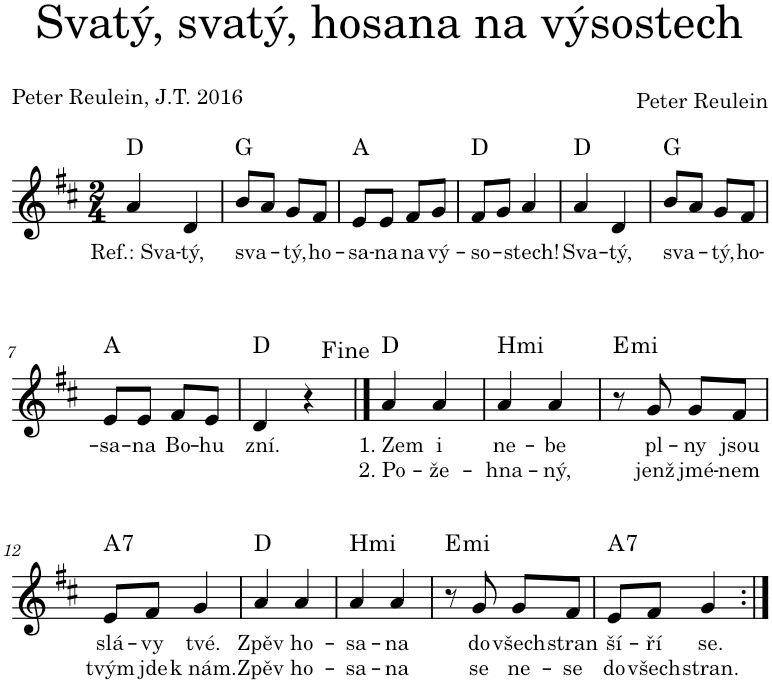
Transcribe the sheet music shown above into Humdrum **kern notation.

**kern	**text	**text	**harte
*part1	*part1	*part1	*part1
*staff1	*staff1	*staff1	*
*I"Hlas	*	*	*
*I'Hl.	*	*	*
*clefG2	*	*	*
*k[f#c#]	*	*	*
*M2/4	*	*	*
=1	=1	=1	=1
!	!LO:LY:b	!	!
4a/	Ref.: Sva-	.	D:maj
!	!LO:LY:b	!	!
4d/	-tý,	.	.
=2	=2	=2	=2
!	!LO:LY:b	!	!
8b/L	sva-	.	G:maj
8a/J	.	.	.
!	!LO:LY:b	!	!
8g/L	-tý,	.	.
!	!LO:LY:b	!	!
8f#/J	ho-	.	.
=3	=3	=3	=3
!	!LO:LY:b	!	!
8e/L	-sa-	.	A:maj
!	!LO:LY:b	!	!
8e/J	-na	.	.
!	!LO:LY:b	!	!
8f#/L	na	.	.
!	!LO:LY:b	!	!
8g/J	vý-	.	.
=4	=4	=4	=4
!	!LO:LY:b	!	!
8f#/L	-so-	.	D:maj
8g/J	.	.	.
!	!LO:LY:b	!	!
4a/	-stech!	.	.
=5	=5	=5	=5
!	!LO:LY:b	!	!
4a/	Sva-	.	D:maj
!	!LO:LY:b	!	!
4d/	-tý,	.	.
=6	=6	=6	=6
!	!LO:LY:b	!	!
8b/L	sva-	.	G:maj
8a/J	.	.	.
!	!LO:LY:b	!	!
8g/L	-tý,	.	.
!	!LO:LY:b	!	!
8f#/J	ho-	.	.
!!LO:LB:g=z
=7	=7	=7	=7
!	!LO:LY:b	!	!
8e/L	-sa-	.	A:maj
!	!LO:LY:b	!	!
8e/J	-na	.	.
!	!LO:LY:b	!	!
8f#/L	Bo-	.	.
!	!LO:LY:b	!	!
8e/J	-hu	.	.
=8	=8	=8	=8
!	!LO:LY:b	!	!
4d/	zní.	.	D:maj
4r	.	.	.
==9	==9	==9	==9
!	!LO:LY:b	!LO:LY:b	!
4a/	1. Zem	2. Po-	D:maj
!	!LO:LY:b	!LO:LY:b	!
4a/	i	-že-	.
=10	=10	=10	=10
!	!LO:LY:b	!LO:LY:b	!LO:H:kt=Hmi
4a/	ne-	-hna-	N
!	!LO:LY:b	!LO:LY:b	!
4a/	-be	-ný,	.
=11	=11	=11	=11
!	!	!	!LO:H:kt=mi
8r	.	.	E:min
!	!LO:LY:b	!LO:LY:b	!
8g/	pl-	jenž	.
!	!LO:LY:b	!LO:LY:b	!
8g/L	-ny	jmé-	.
!	!LO:LY:b	!LO:LY:b	!
8f#/J	jsou	-nem	.
!!LO:LB:g=z
=12	=12	=12	=12
!	!LO:LY:b	!LO:LY:b	!LO:H:kt=7
8e/L	slá-	tvým	A:7
!	!LO:LY:b	!LO:LY:b	!
8f#/J	-vy	jde	.
!	!LO:LY:b	!LO:LY:b	!
4g/	tvé.	k nám.	.
=13	=13	=13	=13
!	!LO:LY:b	!LO:LY:b	!
4a/	Zpěv	Zpěv	D:maj
!	!LO:LY:b	!LO:LY:b	!
4a/	ho-	ho-	.
=14	=14	=14	=14
!	!LO:LY:b	!LO:LY:b	!LO:H:kt=Hmi
4a/	-sa-	-sa-	N
!	!LO:LY:b	!LO:LY:b	!
4a/	-na	-na	.
=15	=15	=15	=15
!	!	!	!LO:H:kt=mi
8r	.	.	E:min
!	!LO:LY:b	!LO:LY:b	!
8g/	do	se	.
!	!LO:LY:b	!LO:LY:b	!
8g/L	všech	ne-	.
!	!LO:LY:b	!LO:LY:b	!
8f#/J	stran	-se	.
=16	=16	=16	=16
!	!LO:LY:b	!LO:LY:b	!LO:H:kt=7
8e/L	ší-	do	A:7
!	!LO:LY:b	!LO:LY:b	!
8f#/J	-ří	všech	.
!	!LO:LY:b	!LO:LY:b	!
4g/	se.	stran.	.
=:|!	=:|!	=:|!	=:|!
*-	*-	*-	*-
